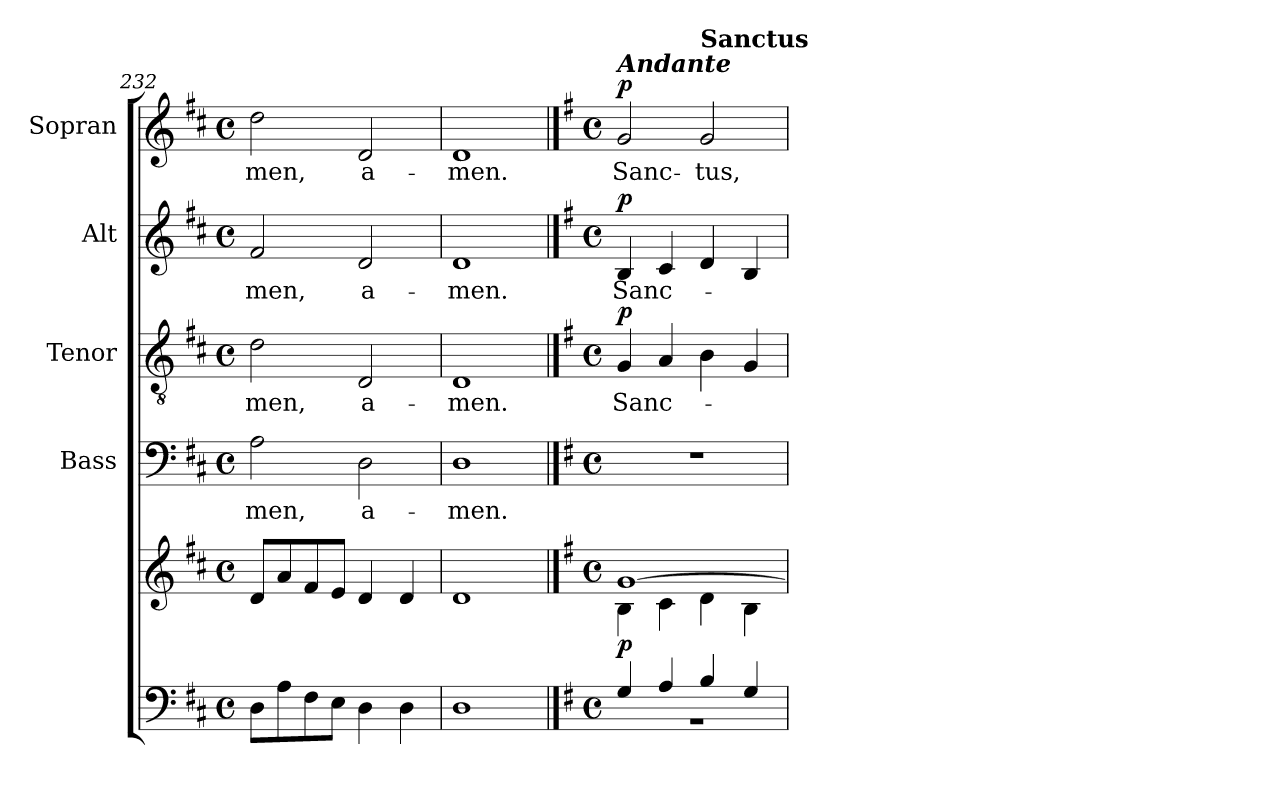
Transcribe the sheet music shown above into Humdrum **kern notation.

**kern	**kern	**dynam	**kern	**text	**kern	**text	**dynam	**kern	**text	**dynam	**kern	**text	**dynam
*part5	*part5	*part5	*part4	*part4	*part3	*part3	*part3	*part2	*part2	*part2	*part1	*part1	*part1
*staff6	*staff5	*staff5/6	*staff4	*staff4	*staff3	*staff3	*staff3	*staff2	*staff2	*staff2	*staff1	*staff1	*staff1
*	*	*	*I"Bass	*	*I"Tenor	*	*	*I"Alt	*	*	*I"Sopran	*	*
*	*	*	*I'B.	*	*I'T.	*	*	*I'A.	*	*	*I'S.	*	*
*clefF4	*clefG2	*	*clefF4	*	*clefGv2	*	*	*clefG2	*	*	*clefG2	*	*
*k[f#c#]	*k[f#c#]	*	*k[f#c#]	*	*k[f#c#]	*	*	*k[f#c#]	*	*	*k[f#c#]	*	*
*D:	*D:	*	*D:	*	*D:	*	*	*D:	*	*	*D:	*	*
*M4/4	*M4/4	*	*M4/4	*	*M4/4	*	*	*M4/4	*	*	*M4/4	*	*
*met(c)	*met(c)	*	*met(c)	*	*met(c)	*	*	*met(c)	*	*	*met(c)	*	*
=232	=232	=232	=232	=232	=232	=232	=232	=232	=232	=232	=232	=232	=232
!	!	!	!	!LO:LY:b	!	!LO:LY:b	!	!	!LO:LY:b	!	!	!LO:LY:b	!
8D\L	8d/L	.	2A\	-men,	2d\	-men,	.	2f#/	-men,	.	2dd\	-men,	.
8A\	8a/	.	.	.	.	.	.	.	.	.	.	.	.
8F#\	8f#/	.	.	.	.	.	.	.	.	.	.	.	.
8E\J	8e/J	.	.	.	.	.	.	.	.	.	.	.	.
!	!	!	!	!LO:LY:b	!	!LO:LY:b	!	!	!LO:LY:b	!	!	!LO:LY:b	!
4D\	4d/	.	2D\	a-	2D/	a-	.	2d/	a-	.	2d/	a-	.
4D\	4d/	.	.	.	.	.	.	.	.	.	.	.	.
=233	=233	=233	=233	=233	=233	=233	=233	=233	=233	=233	=233	=233	=233
!	!	!	!	!LO:LY:b	!	!LO:LY:b	!	!	!LO:LY:b	!	!	!LO:LY:b	!
1D	1d	.	1D	-men.	1D	-men.	.	1d	-men.	.	1d	-men.	.
!!LO:PB:g=z
==234	==234	==234	==234	==234	==234	==234	==234	==234	==234	==234	==234	==234	==234
*k[f#]	*k[f#]	*	*k[f#]	*	*k[f#]	*	*	*k[f#]	*	*	*k[f#]	*	*
*G:	*G:	*	*G:	*	*G:	*	*	*G:	*	*	*G:	*	*
*M4/4	*M4/4	*	*M4/4	*	*M4/4	*	*	*M4/4	*	*	*M4/4	*	*
*met(c)	*met(c)	*	*met(c)	*	*met(c)	*	*	*met(c)	*	*	*met(c)	*	*
*^	*^	*	*	*	*	*	*	*	*	*	*	*	*
!	!	!	!	!	!	!	!	!	!	!	!	!	!LO:TX:a:Bi:t=Andante	!	!
!	!	!	!	!LO:DY:b	!	!	!	!LO:LY:b	!LO:DY:a	!	!LO:LY:b	!LO:DY:a	!	!LO:LY:b	!LO:DY:a
4G/	1rBB	[>1g	4B\	p	1r	.	4G/	Sanc-	p	4B/	Sanc-	p	2g/	Sanc-	p
4A/	.	.	4c\	.	.	.	4A/	.	.	4c/	.	.	.	.	.
!	!	!	!	!	!	!	!	!	!	!	!	!	!LO:TX:a:B:t=Sanctus	!	!
!	!	!	!	!	!	!	!	!	!	!	!	!	!	!LO:LY:b	!
4B/	.	.	4d\	.	.	.	4B\	.	.	4d/	.	.	2g/	-tus,	.
4G/	.	.	4B\	.	.	.	4G/	.	.	4B/	.	.	.	.	.
*v	*v	*	*	*	*	*	*	*	*	*	*	*	*	*	*
*	*v	*v	*	*	*	*	*	*	*	*	*	*	*	*
=	=	=	=	=	=	=	=	=	=	=	=	=	=
*-	*-	*-	*-	*-	*-	*-	*-	*-	*-	*-	*-	*-	*-
